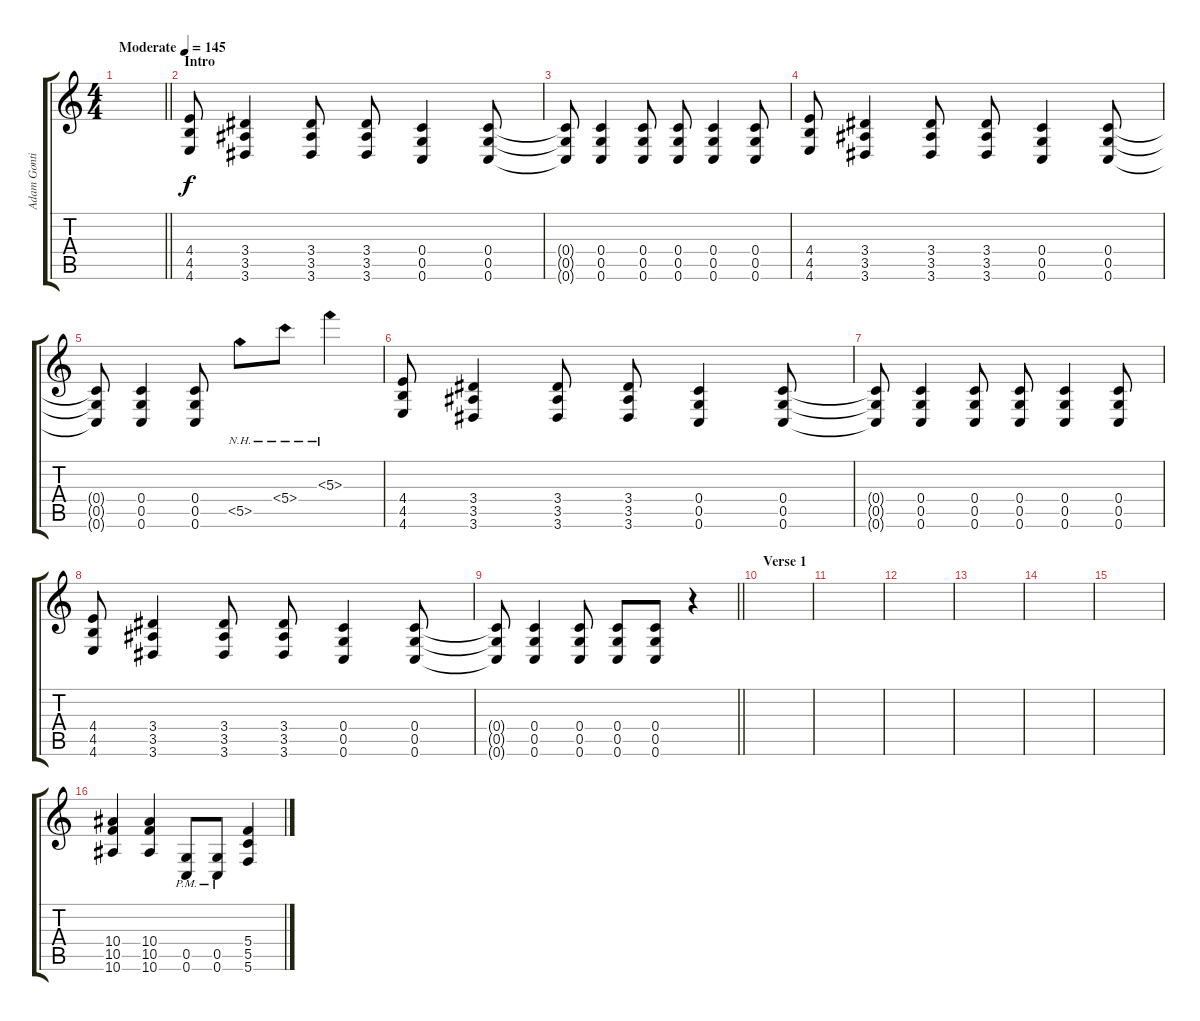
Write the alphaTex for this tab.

\track ("Adam Gontier" "Adam Gonti") {instrument overdrivenguitar}
\staff {score tabs}
\tuning (D4 A3 F3 C3 G2 C2) {hide}
\ts (4 4)
\tempo (145 "Moderate")
\clef g2
\barLineRight lightlight
\ks c
|
\section ("" "Intro")
(4.4 4.5 4.6).8 (3.4 3.5 3.6).4 (3.4 3.5 3.6).8 (3.4 3.5 3.6).8 (0.4 0.5 0.6).4 (0.4 0.5 0.6).8 |
(0.4{t} 0.5{t} 0.6{t}).8 (0.4 0.5 0.6).4 (0.4 0.5 0.6).8 (0.4 0.5 0.6).8 (0.4 0.5 0.6).4 (0.4 0.5 0.6).8 |
(4.4 4.5 4.6).8 (3.4 3.5 3.6).4 (3.4 3.5 3.6).8 (3.4 3.5 3.6).8 (0.4 0.5 0.6).4 (0.4 0.5 0.6).8 |
(0.4{t} 0.5{t} 0.6{t}).8 (0.4 0.5 0.6).4 (0.4 0.5 0.6).8 5.5{nh}.8 5.4{nh}.8 5.3{nh}.4 |
(4.4 4.5 4.6).8 (3.4 3.5 3.6).4 (3.4 3.5 3.6).8 (3.4 3.5 3.6).8 (0.4 0.5 0.6).4 (0.4 0.5 0.6).8 |
(0.4{t} 0.5{t} 0.6{t}).8 (0.4 0.5 0.6).4 (0.4 0.5 0.6).8 (0.4 0.5 0.6).8 (0.4 0.5 0.6).4 (0.4 0.5 0.6).8 |
(4.4 4.5 4.6).8 (3.4 3.5 3.6).4 (3.4 3.5 3.6).8 (3.4 3.5 3.6).8 (0.4 0.5 0.6).4 (0.4 0.5 0.6).8 |
\barLineRight lightlight
(0.4{t} 0.5{t} 0.6{t}).8 (0.4 0.5 0.6).4 (0.4 0.5 0.6).8 (0.4 0.5 0.6).8 (0.4 0.5 0.6).8 r.4 |
\section ("" "Verse 1")
|
|
|
|
|
|
(10.4 10.5 10.6).4 (10.4 10.5 10.6).4 (0.5{pm} 0.6{pm}).8 (0.5{pm} 0.6{pm}).8 (5.4 5.5 5.6).4
